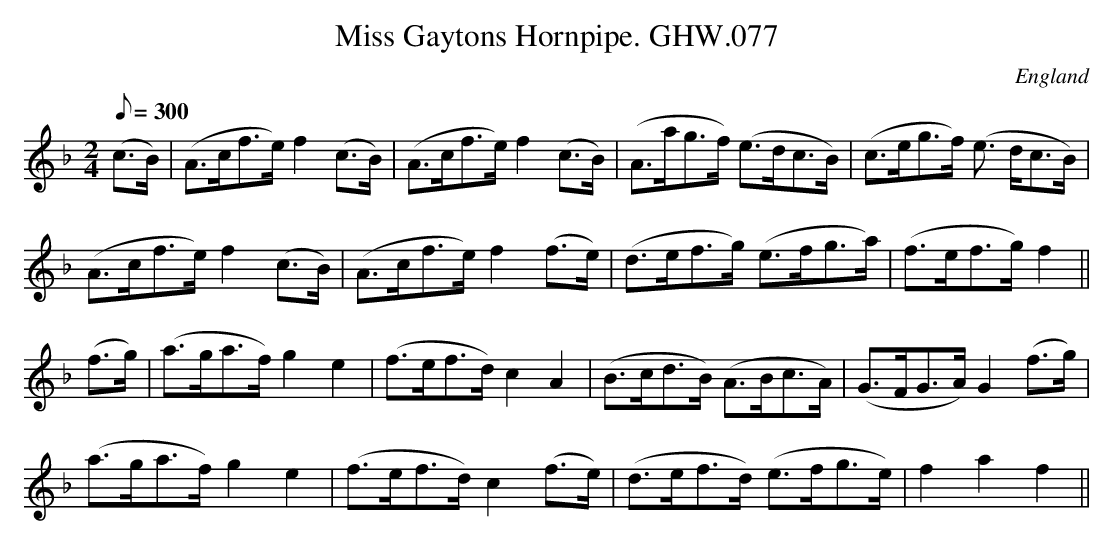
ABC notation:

X:1
T:Miss Gaytons Hornpipe. GHW.077
M:2/4
L:1/8
Q:300
O:England
K:F
(c>B)|(A>cf>e) f2 (c>B)|(A>cf>e) f2 (c>B)|(A>ag>f) (e>dc>B)|(c>eg>f) (e>
dc>B)|!
(A>cf>e) f2 (c>B)|(A>cf>e) f2 (f>e)|(d>ef>g) (e>fg>a)|(f>ef>g) f2||!
(f>g)|(a>ga>f) g2 e2|(f>ef>d) c2 A2|(B>cd>B) (A>Bc>A)|(G>FG>A) G2 (f>g)|
!
(a>ga>f) g2 e2|(f>ef>d) c2 (f>e)|(d>ef>d) (e>fg>e)|f2a2f2||!
